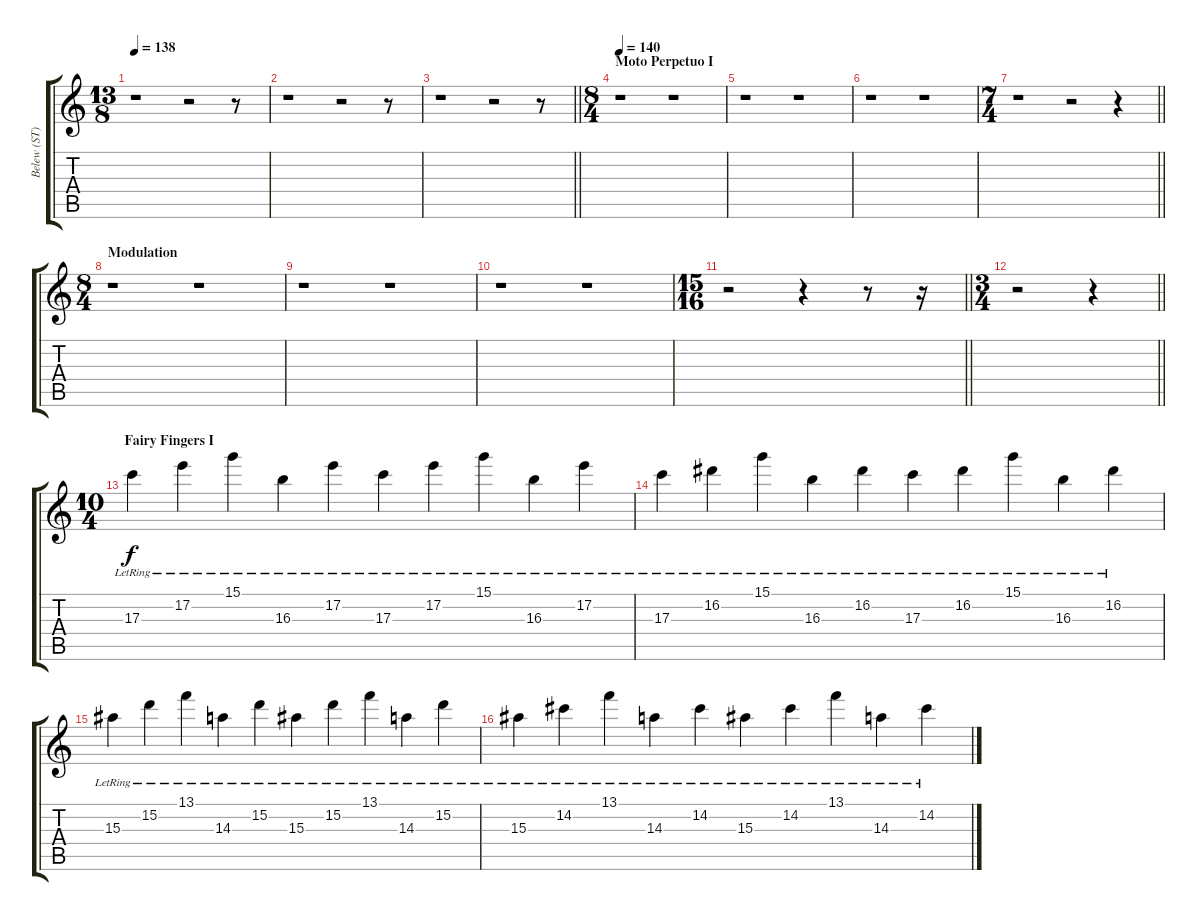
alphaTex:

\track ("Belew (ST)" "Belew (ST)") {instrument electricguitarclean}
\staff {score tabs}
\tuning (E4 B3 G3 D3 A2 E2) {hide}
\ts (13 8)
\tempo 138
\clef g2
\ks c
r.1{dy f} r.2 r.8 |
r.1 r.2 r.8 |
\barLineRight lightlight
r.1 r.2 r.8 |
\ts (8 4)
\section ("" "Moto Perpetuo I")
\tempo 140
r.1 r.1 |
r.1 r.1 |
r.1 r.1 |
\ts (7 4)
\barLineRight lightlight
r.1 r.2 r.4 |
\ts (8 4)
\section ("" "Modulation")
r.1 r.1 |
r.1 r.1 |
r.1 r.1 |
\ts (15 16)
\barLineRight lightlight
r.2 r.4 r.8 r.16 |
\ts (3 4)
\barLineRight lightlight
r.2 r.4 |
\ts (10 4)
\section ("" "Fairy Fingers I")
17.3{lr}.4 17.2{lr}.4 15.1{lr}.4 16.3{lr}.4 17.2{lr}.4 17.3{lr}.4 17.2{lr}.4 15.1{lr}.4 16.3{lr}.4 17.2{lr}.4 |
17.3{lr}.4 16.2{lr}.4 15.1{lr}.4 16.3{lr}.4 16.2{lr}.4 17.3{lr}.4 16.2{lr}.4 15.1{lr}.4 16.3{lr}.4 16.2{lr}.4 |
15.3{lr}.4 15.2{lr}.4 13.1{lr}.4 14.3{lr}.4 15.2{lr}.4 15.3{lr}.4 15.2{lr}.4 13.1{lr}.4 14.3{lr}.4 15.2{lr}.4 |
15.3{lr}.4 14.2{lr}.4 13.1{lr}.4 14.3{lr}.4 14.2{lr}.4 15.3{lr}.4 14.2{lr}.4 13.1{lr}.4 14.3{lr}.4 14.2{lr}.4
